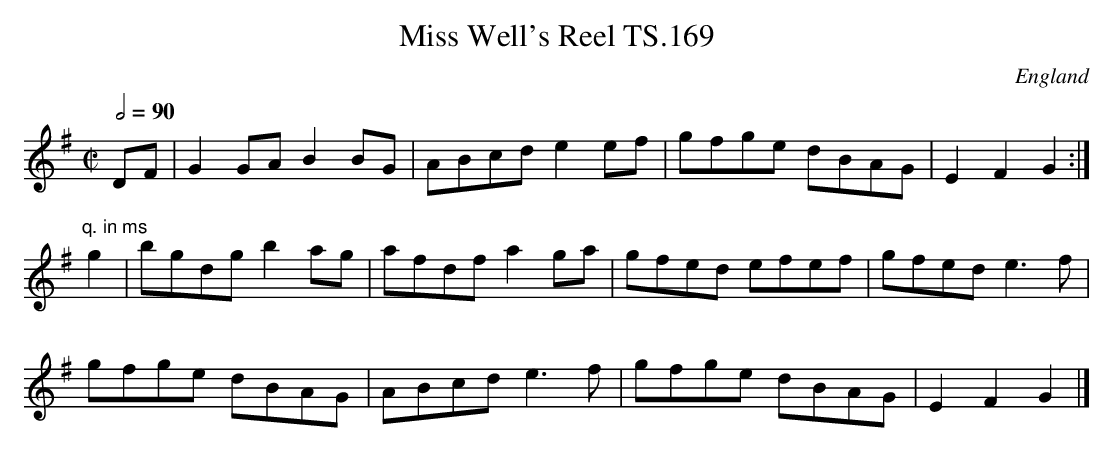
X:1
T:Miss Well's Reel TS.169
M:C|
L:1/8
Q:1/2=90
O:England
K:G major
DF|G2GA B2BG|ABcd e2ef|gfge dBAG|E2F2G2:|!
"q. in ms"g2|bgdg b2ag|afdf a2 ga|gfed efef|gfede3f|!
gfge dBAG|ABcde3f|gfge dBAG|E2F2G2|]
